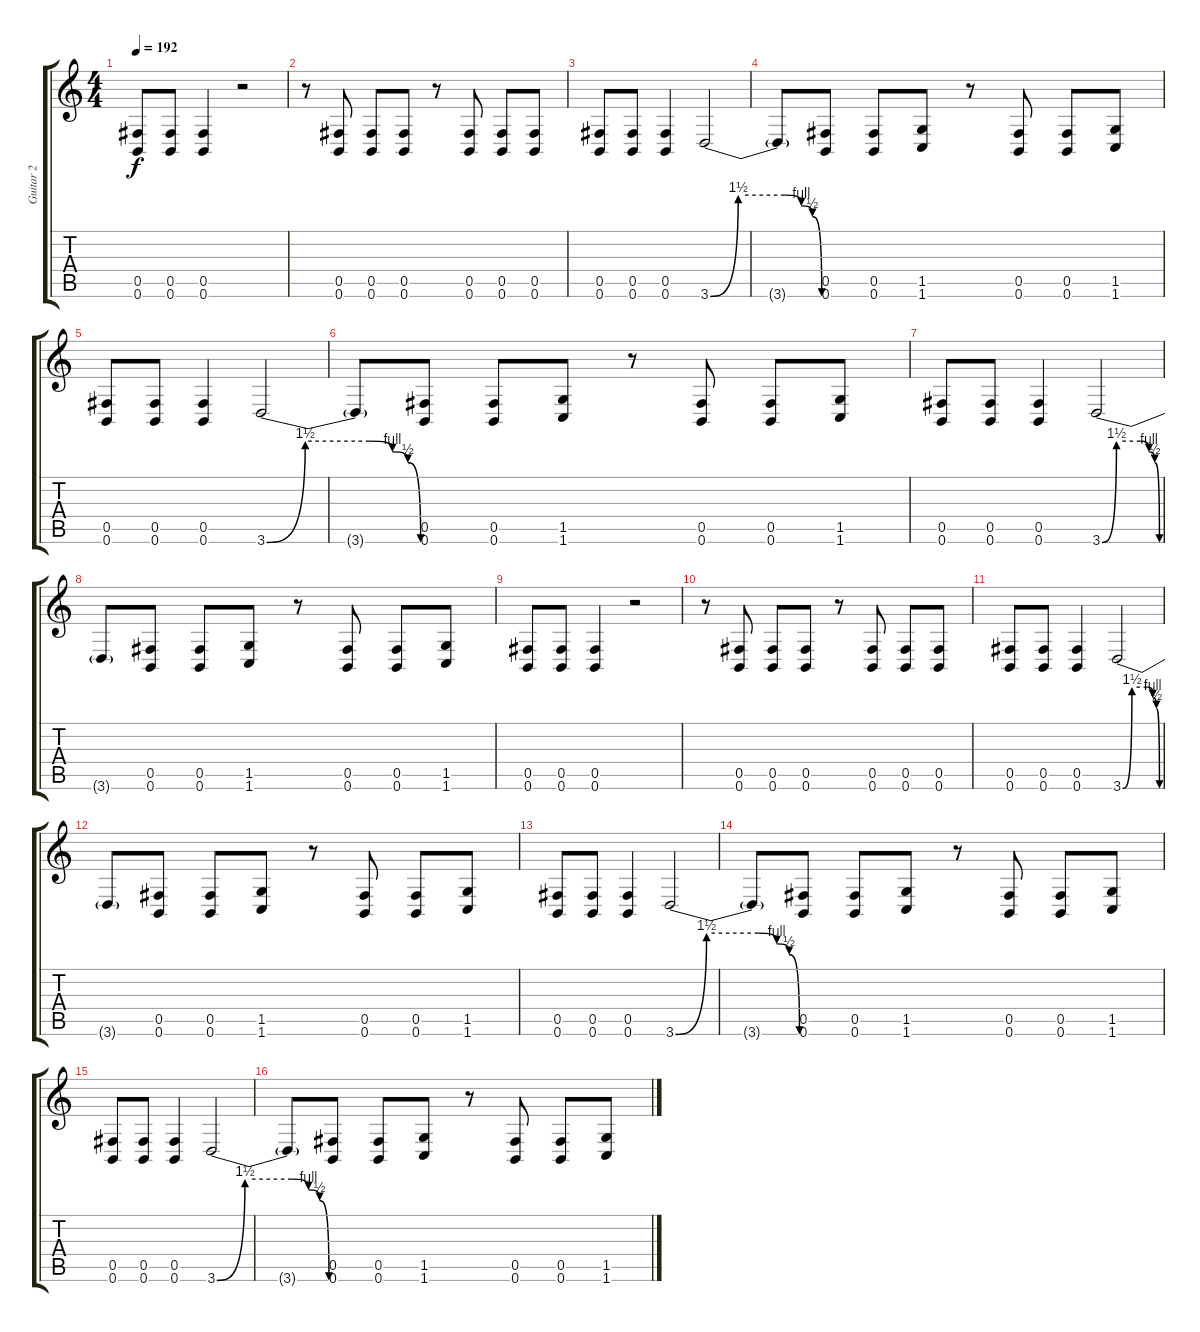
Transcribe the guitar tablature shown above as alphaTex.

\track ("Guitar 2" "Guitar 2") {instrument overdrivenguitar}
\staff {score tabs}
\tuning (Db4 Ab3 E3 B2 Gb2 B1) {hide}
\ts (4 4)
\tempo 192
\clef g2
\ks c
(0.5 0.6).8{dy f} (0.5 0.6).8 (0.5 0.6).4 r.2 |
r.8 (0.5 0.6).8 (0.5 0.6).8 (0.5 0.6).8 r.8 (0.5 0.6).8 (0.5 0.6).8 (0.5 0.6).8 |
(0.5 0.6).8 (0.5 0.6).8 (0.5 0.6).4 3.6{be (custom 0 0 15 6 40 6 49 4 55 2 60 0)}.2 |
3.6{t}.8 (0.5 0.6).8 (0.5 0.6).8 (1.5 1.6).8 r.8 (0.5 0.6).8 (0.5 0.6).8 (1.5 1.6).8 |
(0.5 0.6).8 (0.5 0.6).8 (0.5 0.6).4 3.6{be (custom 0 0 15 6 40 6 49 4 55 2 60 0)}.2 |
3.6{t}.8 (0.5 0.6).8 (0.5 0.6).8 (1.5 1.6).8 r.8 (0.5 0.6).8 (0.5 0.6).8 (1.5 1.6).8 |
(0.5 0.6).8 (0.5 0.6).8 (0.5 0.6).4 3.6{be (custom 0 0 15 6 40 6 49 4 55 2 60 0)}.2 |
3.6{t}.8 (0.5 0.6).8 (0.5 0.6).8 (1.5 1.6).8 r.8 (0.5 0.6).8 (0.5 0.6).8 (1.5 1.6).8 |
(0.5 0.6).8 (0.5 0.6).8 (0.5 0.6).4 r.2 |
r.8 (0.5 0.6).8 (0.5 0.6).8 (0.5 0.6).8 r.8 (0.5 0.6).8 (0.5 0.6).8 (0.5 0.6).8 |
(0.5 0.6).8 (0.5 0.6).8 (0.5 0.6).4 3.6{be (custom 0 0 15 6 40 6 49 4 55 2 60 0)}.2 |
3.6{t}.8 (0.5 0.6).8 (0.5 0.6).8 (1.5 1.6).8 r.8 (0.5 0.6).8 (0.5 0.6).8 (1.5 1.6).8 |
(0.5 0.6).8 (0.5 0.6).8 (0.5 0.6).4 3.6{be (custom 0 0 15 6 40 6 49 4 55 2 60 0)}.2 |
3.6{t}.8 (0.5 0.6).8 (0.5 0.6).8 (1.5 1.6).8 r.8 (0.5 0.6).8 (0.5 0.6).8 (1.5 1.6).8 |
(0.5 0.6).8 (0.5 0.6).8 (0.5 0.6).4 3.6{be (custom 0 0 15 6 40 6 49 4 55 2 60 0)}.2 |
3.6{t}.8 (0.5 0.6).8 (0.5 0.6).8 (1.5 1.6).8 r.8 (0.5 0.6).8 (0.5 0.6).8 (1.5 1.6).8
